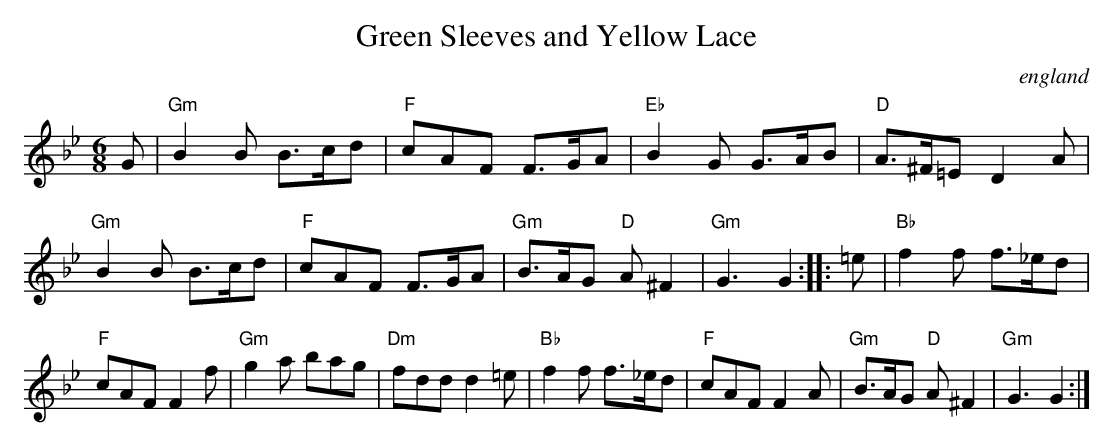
X:1
T:Green Sleeves and Yellow Lace
O:england
M:6/8
L:1/8
K:Gm
G | "Gm"B2B B>cd | "F"cAF F>GA | "Eb"B2G G>AB | "D"A>^F=E D2A | \
"Gm"B2B B>cd | "F"cAF F>GA | "Gm"B>AG "D"A^F2 | "Gm"G3 G2 :: \
=e | "Bb"f2f f>_ed | "F"cAF F2f | "Gm"g2a bag | "Dm"fdd d2=e | \
"Bb"f2f f>_ed | "F"cAF F2A | "Gm"B>AG "D"A^F2 | "Gm"G3 G2 :|
